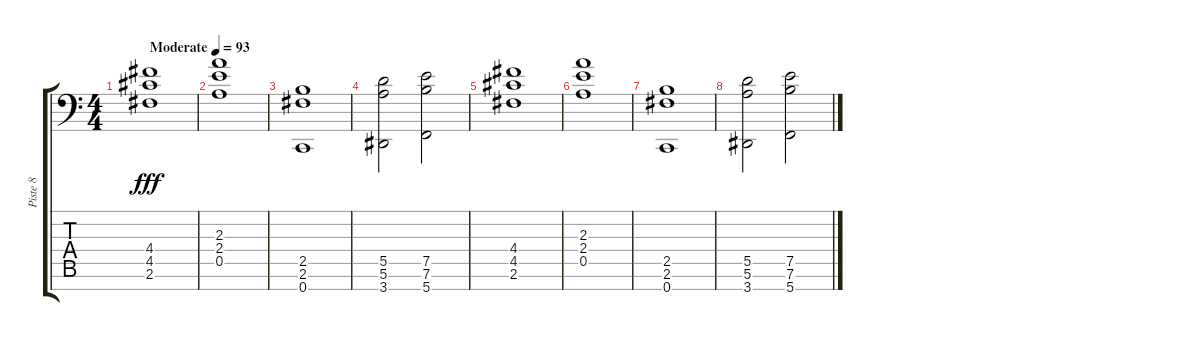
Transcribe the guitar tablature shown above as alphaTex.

\track ("Piste 8" "Piste 8") {instrument distortionguitar}
\staff {score tabs}
\tuning (E4 B3 G3 D3 A2 E2 C-1) {hide}
\ts (4 4)
\tempo (93 "Moderate")
\clef f4
\ks c
(4.4 4.5 2.6).1{dy fff instrument distortionguitar} |
(2.3 2.4 0.5).1 |
(2.5 2.6 0.7).1 |
(5.5 5.6 3.7).2 (7.5 7.6 5.7).2 |
(4.4 4.5 2.6).1 |
(2.3 2.4 0.5).1 |
(2.5 2.6 0.7).1 |
(5.5 5.6 3.7).2 (7.5 7.6 5.7).2
